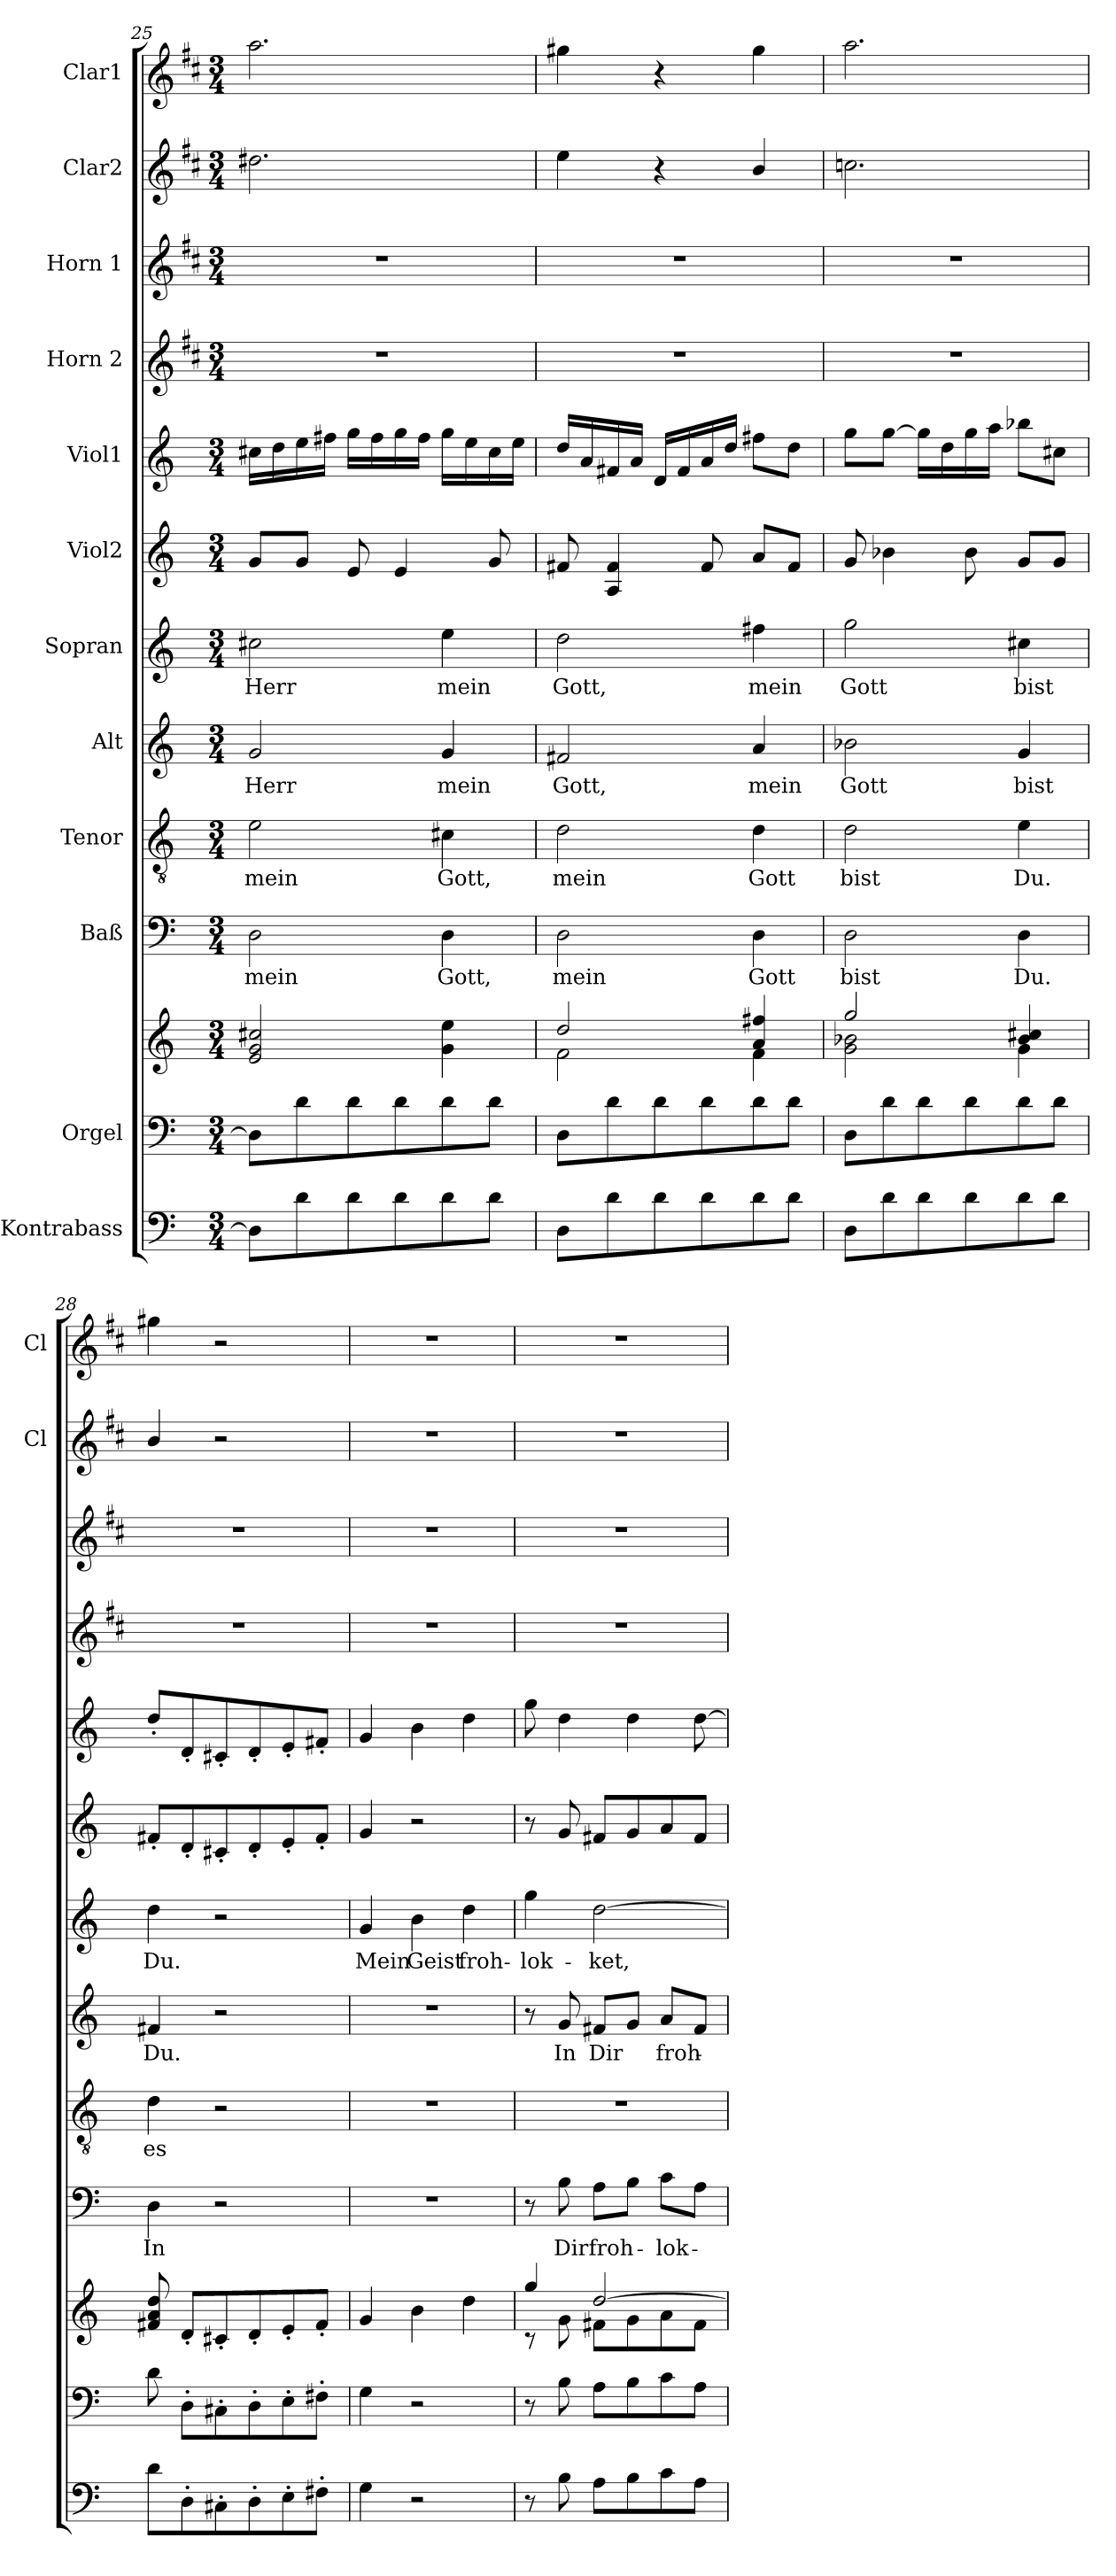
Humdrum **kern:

**kern	**kern	**kern	**kern	**text	**kern	**text	**kern	**text	**kern	**text	**kern	**kern	**kern	**kern	**kern	**kern
*part12	*part11	*part11	*part10	*part10	*part9	*part9	*part8	*part8	*part7	*part7	*part6	*part5	*part4	*part3	*part2	*part1
*staff13	*staff12	*staff11	*staff10	*staff10	*staff9	*staff9	*staff8	*staff8	*staff7	*staff7	*staff6	*staff5	*staff4	*staff3	*staff2	*staff1
*I"Kontrabass	*I"Orgel	*	*I"Baß	*	*I"Tenor	*	*I"Alt	*	*I"Sopran	*	*I"Viol2	*I"Viol1	*I"Horn 2	*I"Horn 1	*I"Clar2	*I"Clar1
*	*	*	*	*	*	*	*	*	*	*	*	*	*	*	*I'Cl	*I'Cl
*clefF4	*clefF4	*clefG2	*clefF4	*	*clefGv2	*	*clefG2	*	*clefG2	*	*clefG2	*clefG2	*clefG2	*clefG2	*clefG2	*clefG2
*ITrd7c12	*	*	*	*	*	*	*	*	*	*	*	*	*ITrd1c2	*ITrd1c2	*ITrd1c2	*ITrd1c2
*k[]	*k[]	*k[]	*k[]	*	*k[]	*	*k[]	*	*k[]	*	*k[]	*k[]	*k[]	*k[]	*k[]	*k[]
*C:	*C:	*C:	*C:	*	*C:	*	*C:	*	*C:	*	*C:	*C:	*C:	*C:	*C:	*C:
*M3/4	*M3/4	*M3/4	*M3/4	*	*M3/4	*	*M3/4	*	*M3/4	*	*M3/4	*M3/4	*M3/4	*M3/4	*M3/4	*M3/4
=25	=25	=25	=25	=25	=25	=25	=25	=25	=25	=25	=25	=25	=25	=25	=25	=25
!	!	!	!	!LO:LY:b	!	!LO:LY:b	!	!LO:LY:b	!	!LO:LY:b	!	!	!	!	!	!
8DD\L]	8D\L]	2e/ 2g/ 2cc#X/	2D\	mein	2e\	mein	2g/	Herr	2cc#X\	Herr	8g/L	16cc#X\LL	2.r	2.r	2.cc#X\	2.gg\
.	.	.	.	.	.	.	.	.	.	.	.	16dd\	.	.	.	.
8D\	8d\	.	.	.	.	.	.	.	.	.	8g/J	16ee\	.	.	.	.
.	.	.	.	.	.	.	.	.	.	.	.	16ff#X\JJ	.	.	.	.
8D\	8d\	.	.	.	.	.	.	.	.	.	8e/	16gg\LL	.	.	.	.
.	.	.	.	.	.	.	.	.	.	.	.	16ff#\	.	.	.	.
8D\	8d\	.	.	.	.	.	.	.	.	.	4e/	16gg\	.	.	.	.
.	.	.	.	.	.	.	.	.	.	.	.	16ff#\JJ	.	.	.	.
!	!	!	!	!LO:LY:b	!	!LO:LY:b	!	!LO:LY:b	!	!LO:LY:b	!	!	!	!	!	!
8D\	8d\	4g\ 4ee\	4D\	Gott,	4c#X\	Gott,	4g/	mein	4ee\	mein	.	16gg\LL	.	.	.	.
.	.	.	.	.	.	.	.	.	.	.	.	16ee\	.	.	.	.
8D\J	8d\J	.	.	.	.	.	.	.	.	.	8g/	16cc#\	.	.	.	.
.	.	.	.	.	.	.	.	.	.	.	.	16ee\JJ	.	.	.	.
=26	=26	=26	=26	=26	=26	=26	=26	=26	=26	=26	=26	=26	=26	=26	=26	=26
*	*	*^	*	*	*	*	*	*	*	*	*	*	*	*	*	*
!	!	!	!	!	!LO:LY:b	!	!LO:LY:b	!	!LO:LY:b	!	!LO:LY:b	!	!	!	!	!	!
8DD\L	8D\L	2dd/	2f\	2D\	mein	2d\	mein	2f#X/	Gott,	2dd\	Gott,	8f#X/	16dd/LL	2.r	2.r	4dd\	4ff#X\
.	.	.	.	.	.	.	.	.	.	.	.	.	16a/	.	.	.	.
8D\	8d\	.	.	.	.	.	.	.	.	.	.	4A/ 4f#/	16f#X/	.	.	.	.
.	.	.	.	.	.	.	.	.	.	.	.	.	16a/JJ	.	.	.	.
8D\	8d\	.	.	.	.	.	.	.	.	.	.	.	16d/LL	.	.	4r	4r
.	.	.	.	.	.	.	.	.	.	.	.	.	16f#/	.	.	.	.
8D\	8d\	.	.	.	.	.	.	.	.	.	.	8f#/	16a/	.	.	.	.
.	.	.	.	.	.	.	.	.	.	.	.	.	16dd/JJ	.	.	.	.
!	!	!	!	!	!LO:LY:b	!	!LO:LY:b	!	!LO:LY:b	!	!LO:LY:b	!	!	!	!	!	!
8D\	8d\	4a/ 4ff#X/	4f\	4D\	Gott	4d\	Gott	4a/	mein	4ff#X\	mein	8a/L	8ff#X\L	.	.	4a/	4ff#\
8D\J	8d\J	.	.	.	.	.	.	.	.	.	.	8f#/J	8dd\J	.	.	.	.
=27	=27	=27	=27	=27	=27	=27	=27	=27	=27	=27	=27	=27	=27	=27	=27	=27	=27
!	!	!	!	!	!LO:LY:b	!	!LO:LY:b	!	!LO:LY:b	!	!LO:LY:b	!	!	!	!	!	!
8DD\L	8D\L	2gg/	2g\ 2b-X\	2D\	bist	2d\	bist	2b-X\	Gott	2gg\	Gott	8g/	8gg\L	2.r	2.r	2.b-X\	2.gg\
8D\	8d\	.	.	.	.	.	.	.	.	.	.	4b-X\	[8gg\J	.	.	.	.
8D\	8d\	.	.	.	.	.	.	.	.	.	.	.	16gg\LL]	.	.	.	.
.	.	.	.	.	.	.	.	.	.	.	.	.	16dd\	.	.	.	.
8D\	8d\	.	.	.	.	.	.	.	.	.	.	8b-\	16gg\	.	.	.	.
.	.	.	.	.	.	.	.	.	.	.	.	.	16aa\JJ	.	.	.	.
!	!	!	!	!	!LO:LY:b	!	!LO:LY:b	!	!LO:LY:b	!	!LO:LY:b	!	!	!	!	!	!
8D\	8d\	4b-/ 4cc#X/	4g\	4D\	Du.	4e\	Du.	4g/	bist	4cc#X\	bist	8g/L	8bb-X\L	.	.	.	.
8D\J	8d\J	.	.	.	.	.	.	.	.	.	.	8g/J	8cc#X\J	.	.	.	.
*	*	*v	*v	*	*	*	*	*	*	*	*	*	*	*	*	*	*
!!LO:PB:g=z
=28	=28	=28	=28	=28	=28	=28	=28	=28	=28	=28	=28	=28	=28	=28	=28	=28
!	!	!	!	!LO:LY:b	!	!LO:LY:b	!	!LO:LY:b	!	!LO:LY:b	!	!	!	!	!	!
8D\L	8d\	8f#X/ 8a/ 8dd/	4D\	In	4d\	es	4f#X/	Du.	4dd\	Du.	8f#X'</L	8dd'</L	2.r	2.r	4a/	4ff#X\
8DD'>\	8D'>\L	8d'</L	.	.	.	.	.	.	.	.	8d'</	8d'</	.	.	.	.
8CC#X'>\	8C#X'>\	8c#X'</	2r	.	2r	.	2r	.	2r	.	8c#X'</	8c#X'</	.	.	2r	2r
8DD'>\	8D'>\	8d'</	.	.	.	.	.	.	.	.	8d'</	8d'</	.	.	.	.
8EE'>\	8E'>\	8e'</	.	.	.	.	.	.	.	.	8e'</	8e'</	.	.	.	.
8FF#X'>\J	8F#X'>\J	8f#'</J	.	.	.	.	.	.	.	.	8f#'</J	8f#X'</J	.	.	.	.
=29	=29	=29	=29	=29	=29	=29	=29	=29	=29	=29	=29	=29	=29	=29	=29	=29
!	!	!	!	!	!	!	!	!	!	!LO:LY:b	!	!	!	!	!	!
4GG\	4G\	4g/	2.r	.	2.r	.	2.r	.	4g/	Mein	4g/	4g/	2.r	2.r	2.r	2.r
!	!	!	!	!	!	!	!	!	!	!LO:LY:b	!	!	!	!	!	!
2r	2r	4b\	.	.	.	.	.	.	4b\	Geist	2r	4b\	.	.	.	.
!	!	!	!	!	!	!	!	!	!	!LO:LY:b	!	!	!	!	!	!
.	.	4dd\	.	.	.	.	.	.	4dd\	froh-	.	4dd\	.	.	.	.
=30	=30	=30	=30	=30	=30	=30	=30	=30	=30	=30	=30	=30	=30	=30	=30	=30
*	*	*^	*	*	*	*	*	*	*	*	*	*	*	*	*	*
!	!	!	!	!	!	!	!	!	!	!	!LO:LY:b	!	!	!	!	!	!
8r	8r	4gg/	8rc	8r	.	2.r	.	8r	.	4gg\	-lok-	8r	8gg\	2.r	2.r	2.r	2.r
!	!	!	!	!	!LO:LY:b	!	!	!	!LO:LY:b	!	!	!	!	!	!	!	!
8BB\	8B\	.	8g\	8B\	Dir	.	.	8g/	In	.	.	8g/	4dd\	.	.	.	.
!	!	!	!	!	!LO:LY:b	!	!	!	!LO:LY:b	!	!LO:LY:b	!	!	!	!	!	!
8AA\L	8A\L	[>2dd/	8f#X\L	8A\L	froh-	.	.	8f#X/L	Dir	[2dd\	-ket,	8f#X/L	.	.	.	.	.
8BB\	8B\	.	8g\	8B\J	.	.	.	8g/J	.	.	.	8g/	4dd\	.	.	.	.
!	!	!	!	!	!LO:LY:b	!	!	!	!LO:LY:b	!	!	!	!	!	!	!	!
8C\	8c\	.	8a\	8c\L	-lok-	.	.	8a/L	froh-	.	.	8a/	.	.	.	.	.
8AA\J	8A\J	.	8f#\J	8A\J	.	.	.	8f#/J	.	.	.	8f#/J	[8dd\	.	.	.	.
*	*	*v	*v	*	*	*	*	*	*	*	*	*	*	*	*	*	*
=	=	=	=	=	=	=	=	=	=	=	=	=	=	=	=	=
*-	*-	*-	*-	*-	*-	*-	*-	*-	*-	*-	*-	*-	*-	*-	*-	*-
